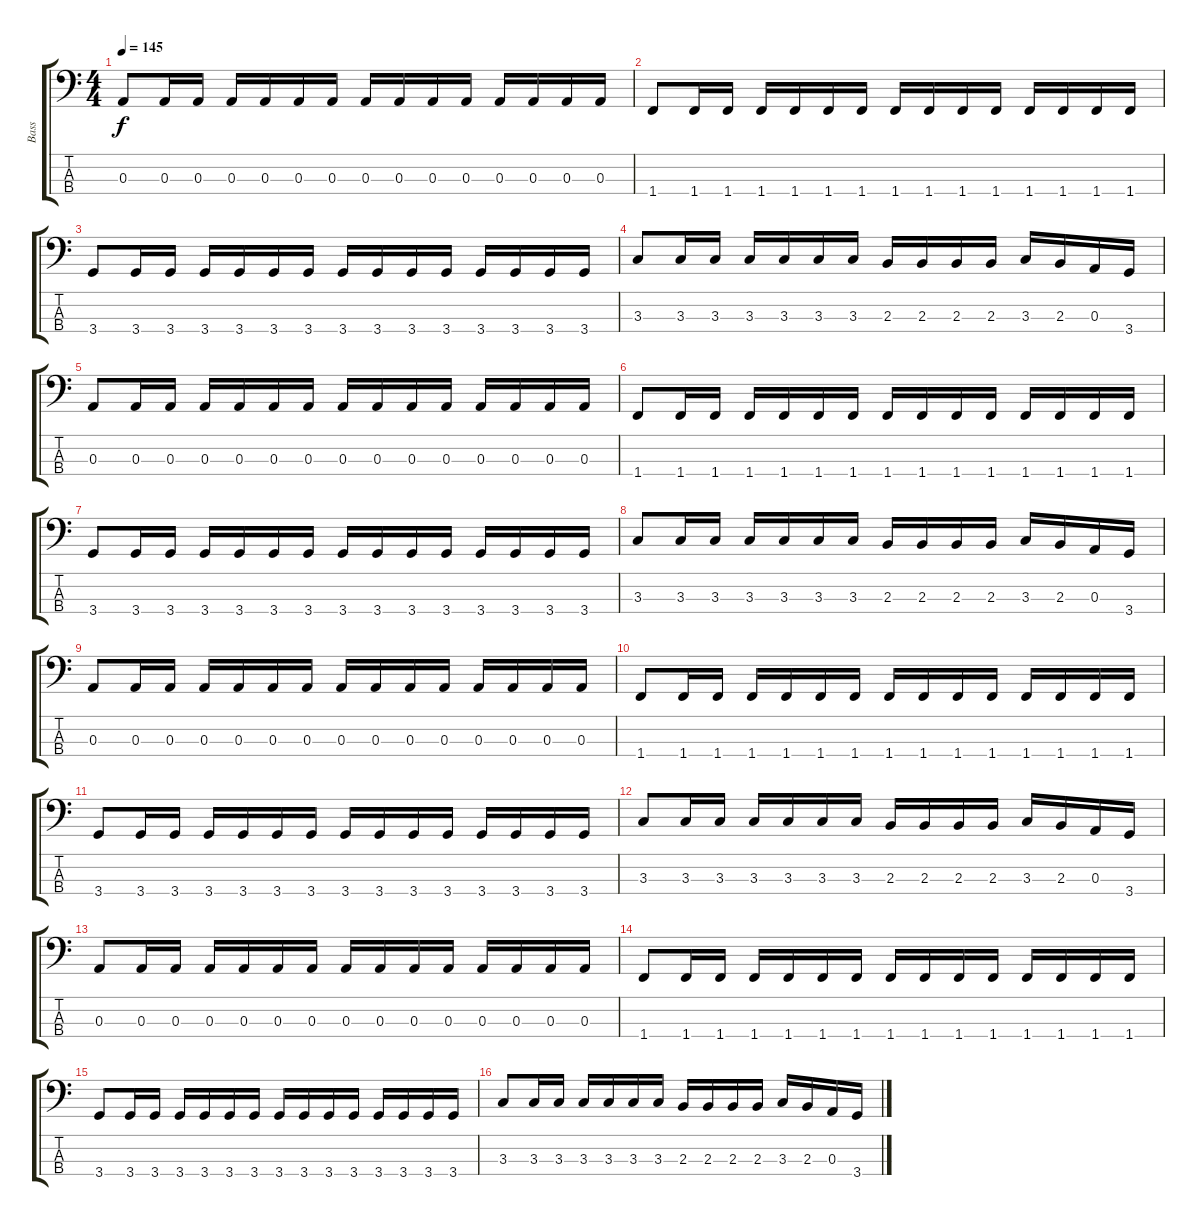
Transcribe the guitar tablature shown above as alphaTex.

\track ("Bass" "Bass") {instrument electricbassfinger}
\staff {score tabs}
\tuning (G2 D2 A1 E1) {hide}
\ts (4 4)
\tempo 145
\clef f4
\ks c
0.3.8{dy f} 0.3.16 0.3.16 0.3.16 0.3.16 0.3.16 0.3.16 0.3.16 0.3.16 0.3.16 0.3.16 0.3.16 0.3.16 0.3.16 0.3.16 |
1.4.8 1.4.16 1.4.16 1.4.16 1.4.16 1.4.16 1.4.16 1.4.16 1.4.16 1.4.16 1.4.16 1.4.16 1.4.16 1.4.16 1.4.16 |
3.4.8 3.4.16 3.4.16 3.4.16 3.4.16 3.4.16 3.4.16 3.4.16 3.4.16 3.4.16 3.4.16 3.4.16 3.4.16 3.4.16 3.4.16 |
3.3.8 3.3.16 3.3.16 3.3.16 3.3.16 3.3.16 3.3.16 2.3.16 2.3.16 2.3.16 2.3.16 3.3.16 2.3.16 0.3.16 3.4.16 |
0.3.8 0.3.16 0.3.16 0.3.16 0.3.16 0.3.16 0.3.16 0.3.16 0.3.16 0.3.16 0.3.16 0.3.16 0.3.16 0.3.16 0.3.16 |
1.4.8 1.4.16 1.4.16 1.4.16 1.4.16 1.4.16 1.4.16 1.4.16 1.4.16 1.4.16 1.4.16 1.4.16 1.4.16 1.4.16 1.4.16 |
3.4.8 3.4.16 3.4.16 3.4.16 3.4.16 3.4.16 3.4.16 3.4.16 3.4.16 3.4.16 3.4.16 3.4.16 3.4.16 3.4.16 3.4.16 |
3.3.8 3.3.16 3.3.16 3.3.16 3.3.16 3.3.16 3.3.16 2.3.16 2.3.16 2.3.16 2.3.16 3.3.16 2.3.16 0.3.16 3.4.16 |
0.3.8{volume 13} 0.3.16 0.3.16 0.3.16 0.3.16 0.3.16 0.3.16 0.3.16 0.3.16 0.3.16 0.3.16 0.3.16 0.3.16 0.3.16 0.3.16 |
1.4.8 1.4.16 1.4.16 1.4.16 1.4.16 1.4.16 1.4.16 1.4.16 1.4.16 1.4.16 1.4.16 1.4.16 1.4.16 1.4.16 1.4.16 |
3.4.8{volume 11} 3.4.16 3.4.16 3.4.16 3.4.16 3.4.16 3.4.16 3.4.16 3.4.16 3.4.16 3.4.16 3.4.16 3.4.16 3.4.16 3.4.16 |
3.3.8 3.3.16 3.3.16 3.3.16 3.3.16 3.3.16 3.3.16 2.3.16 2.3.16 2.3.16 2.3.16 3.3.16 2.3.16 0.3.16 3.4.16 |
0.3.8{volume 9} 0.3.16 0.3.16 0.3.16 0.3.16 0.3.16 0.3.16 0.3.16 0.3.16 0.3.16 0.3.16 0.3.16 0.3.16 0.3.16 0.3.16 |
1.4.8 1.4.16 1.4.16 1.4.16 1.4.16 1.4.16 1.4.16 1.4.16 1.4.16 1.4.16 1.4.16 1.4.16 1.4.16 1.4.16 1.4.16 |
3.4.8{volume 7} 3.4.16 3.4.16 3.4.16 3.4.16 3.4.16 3.4.16 3.4.16 3.4.16 3.4.16 3.4.16 3.4.16 3.4.16 3.4.16 3.4.16 |
3.3.8 3.3.16 3.3.16 3.3.16 3.3.16 3.3.16 3.3.16 2.3.16 2.3.16 2.3.16 2.3.16 3.3.16 2.3.16 0.3.16 3.4.16
